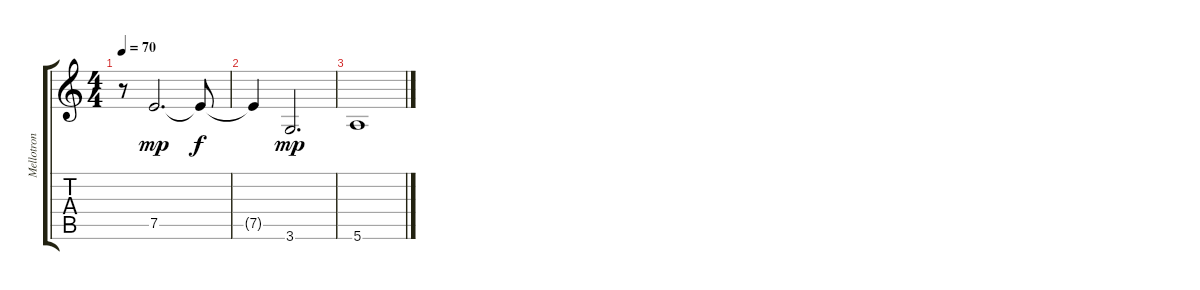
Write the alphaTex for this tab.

\track ("Mellotron (Fripp)" "Mellotron ") {instrument flute}
\staff {score tabs}
\tuning (E5 B4 G4 D4 A3 E3) {hide}
\ts (4 4)
\tempo 70
\clef g2
\ks c
r.8{dy mp} 7.5.2{d} 7.5{t}.8{dy f} |
7.5{t}.4 3.6.2{d dy mp} |
5.6.1
